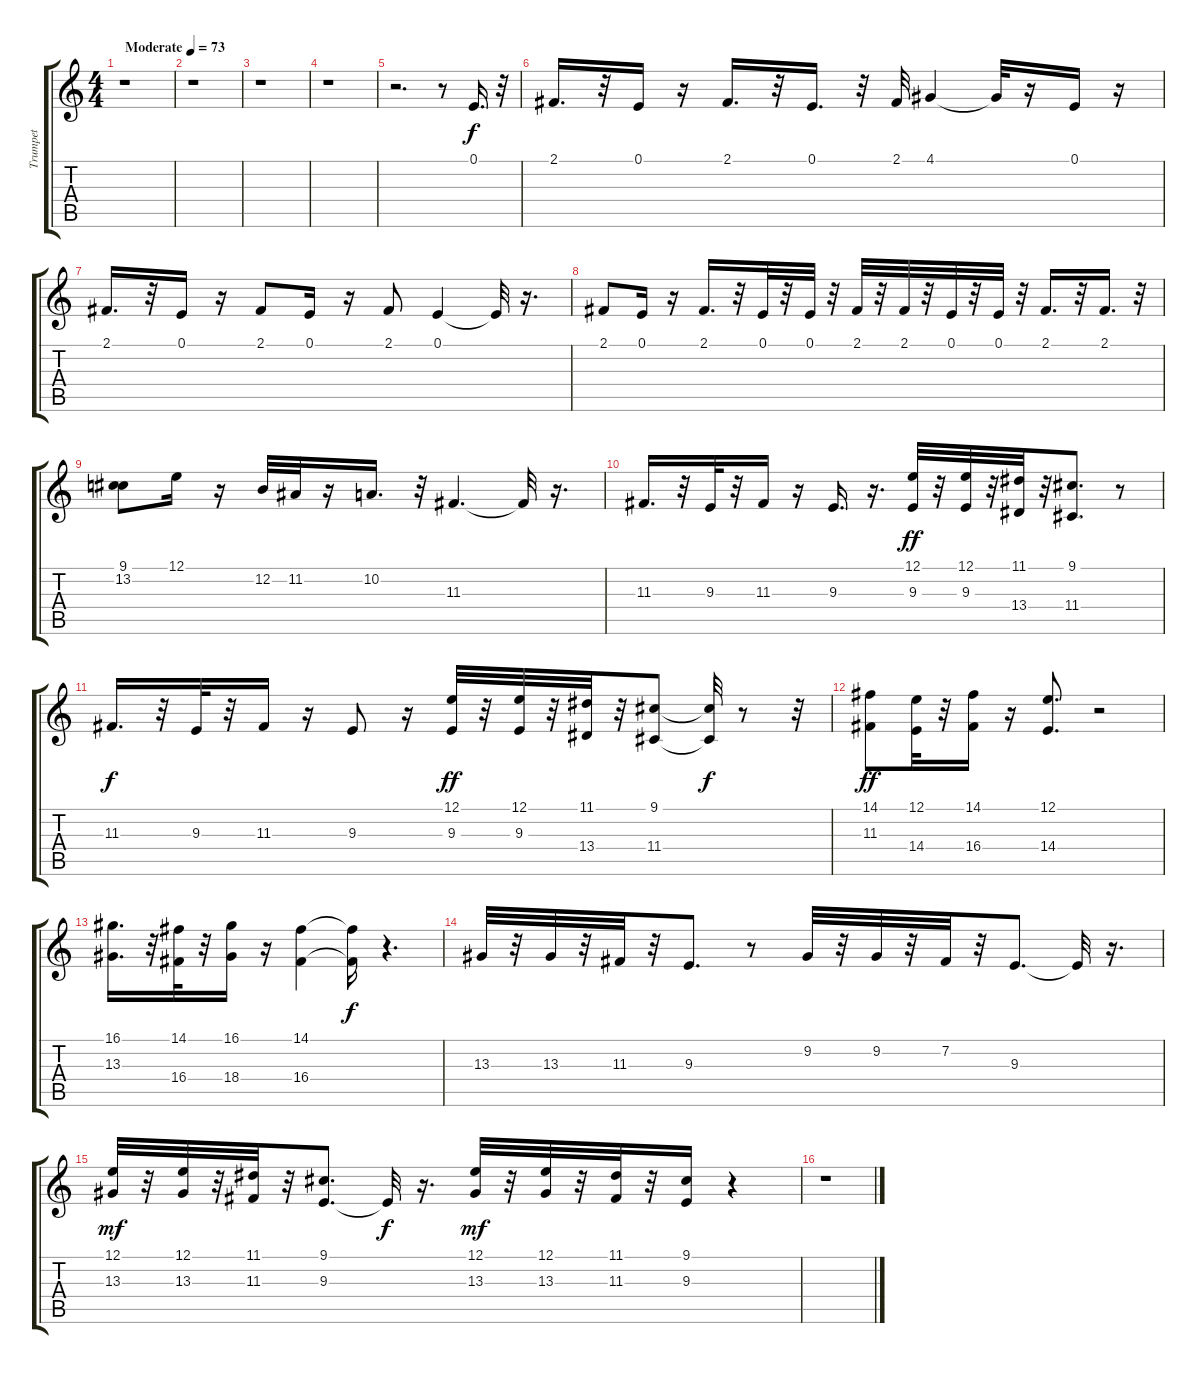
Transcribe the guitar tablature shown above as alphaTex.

\track ("Trumpet" "Trumpet") {instrument trumpet}
\staff {score tabs}
\tuning (E4 B3 G3 D3 A2 E2) {hide}
\ts (4 4)
\tempo (73 "Moderate")
\clef g2
\ks c
r.1{dy f instrument trumpet} |
r.1 |
r.1 |
r.1 |
r.2{d} r.8 0.1.16{d} r.32 |
2.1.16{d} r.32 0.1.16 r.16 2.1.16{d} r.32 0.1.16{d} r.32 2.1.32 4.1.4 4.1{t}.32 r.16 0.1.16 r.16 |
2.1.16{d} r.32 0.1.16 r.16 2.1.8 0.1.16 r.16 2.1.8 0.1.4 0.1{t}.32 r.16{d} |
2.1.8 0.1.16 r.16 2.1.16{d} r.32 0.1.32 r.32 0.1.32 r.32 2.1.32 r.32 2.1.32 r.32 0.1.32 r.32 0.1.32 r.32 2.1.16{d} r.32 2.1.16{d} r.32 |
(9.1 13.2).8 12.1.16 r.16 12.2.32 11.2.32 r.16 10.2.16{d} r.32 11.3.4{d} 11.3{t}.32 r.16{d} |
11.3.16{d} r.32 9.3.32 r.32 11.3.16 r.16 9.3.16{d} r.16{d} (12.1 9.3).32{dy ff} r.32 (12.1 9.3).32 r.32 (11.1 13.4).32 r.32 (9.1 11.4).8{d} r.8 |
11.3.16{d dy f} r.32 9.3.32 r.32 11.3.16 r.16 9.3.8 r.16 (12.1 9.3).32{dy ff} r.32 (12.1 9.3).32 r.32 (11.1 13.4).32 r.32 (9.1 11.4).8 (9.1{t} 11.4{t}).32{dy f} r.8 r.32 |
(14.1 11.3).8{dy ff} (12.1 14.4).32 r.32 (14.1 16.4).16 r.16 (12.1 14.4).8{d} r.2 |
(16.1 13.3).16{d} r.32 (14.1 16.4).32 r.32 (16.1 18.4).16 r.16 (14.1 16.4).4 (14.1{t} 16.4{t}).16{dy f} r.4{d} |
13.3.32 r.32 13.3.32 r.32 11.3.32 r.32 9.3.8{d} r.8 9.2.32 r.32 9.2.32 r.32 7.2.32 r.32 9.3.8{d} 9.3{t}.32 r.16{d} |
(12.1 13.3).32{dy mf} r.32 (12.1 13.3).32 r.32 (11.1 11.3).32 r.32 (9.1 9.3).8{d} 9.3{t}.32{dy f} r.16{d} (12.1 13.3).32{dy mf} r.32 (12.1 13.3).32 r.32 (11.1 11.3).32 r.32 (9.1 9.3).16 r.4 |
r.1
